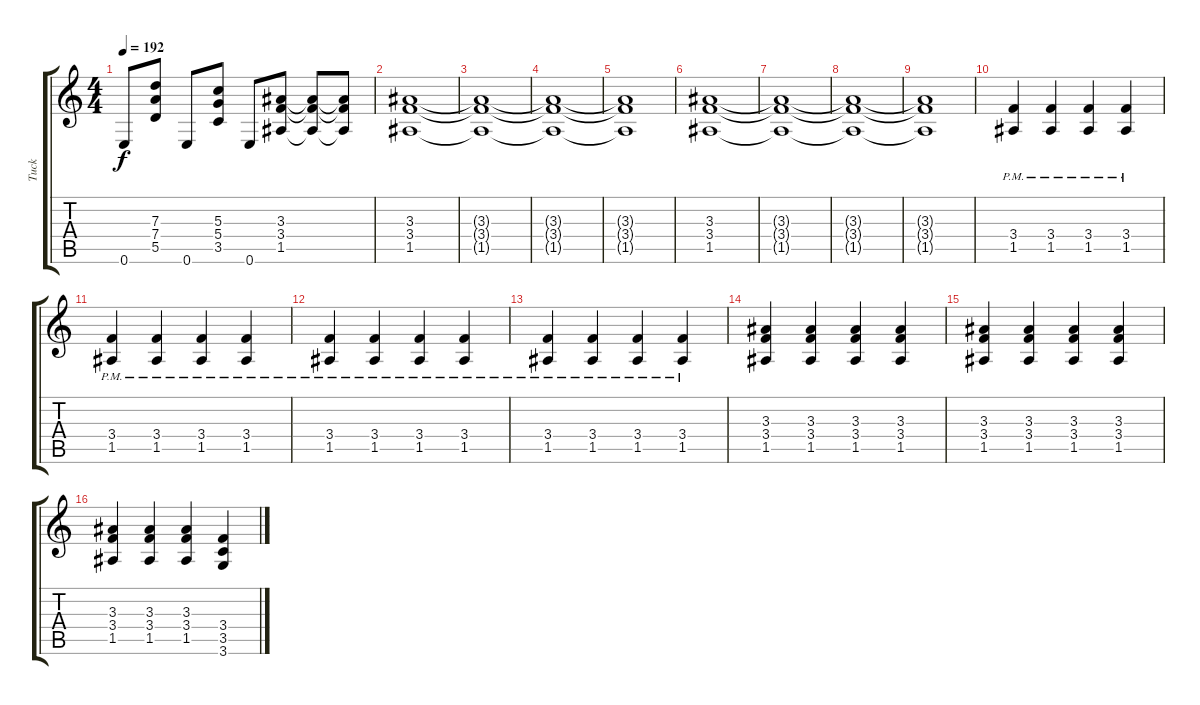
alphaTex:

\track ("Tuck" "Tuck") {instrument distortionguitar}
\staff {score tabs}
\tuning (E4 B3 G3 D3 A2 E2) {hide}
\ts (4 4)
\tempo 192
\clef g2
\ks c
0.6.8{dy f} (7.3 7.4 5.5).8 0.6.8 (5.3 5.4 3.5).8 0.6.8 (3.3 3.4 1.5).8 (3.3{t} 3.4{t} 1.5{t}).8 (3.3{t} 3.4{t} 1.5{t}).8 |
(3.3 3.4 1.5).1 |
(3.3{t} 3.4{t} 1.5{t}).1 |
(3.3{t} 3.4{t} 1.5{t}).1 |
(3.3{t} 3.4{t} 1.5{t}).1 |
(3.3 3.4 1.5).1 |
(3.3{t} 3.4{t} 1.5{t}).1 |
(3.3{t} 3.4{t} 1.5{t}).1 |
(3.3{t} 3.4{t} 1.5{t}).1 |
(3.4{pm} 1.5{pm}).4 (3.4{pm} 1.5{pm}).4 (3.4{pm} 1.5{pm}).4 (3.4{pm} 1.5{pm}).4 |
(3.4{pm} 1.5{pm}).4 (3.4{pm} 1.5{pm}).4 (3.4{pm} 1.5{pm}).4 (3.4{pm} 1.5{pm}).4 |
(3.4{pm} 1.5{pm}).4 (3.4{pm} 1.5{pm}).4 (3.4{pm} 1.5{pm}).4 (3.4{pm} 1.5{pm}).4 |
(3.4{pm} 1.5{pm}).4 (3.4{pm} 1.5{pm}).4 (3.4{pm} 1.5{pm}).4 (3.4{pm} 1.5{pm}).4 |
(3.3 3.4 1.5).4 (3.3 3.4 1.5).4 (3.3 3.4 1.5).4 (3.3 3.4 1.5).4 |
(3.3 3.4 1.5).4 (3.3 3.4 1.5).4 (3.3 3.4 1.5).4 (3.3 3.4 1.5).4 |
(3.3 3.4 1.5).4 (3.3 3.4 1.5).4 (3.3 3.4 1.5).4 (3.4 3.5 3.6).4
